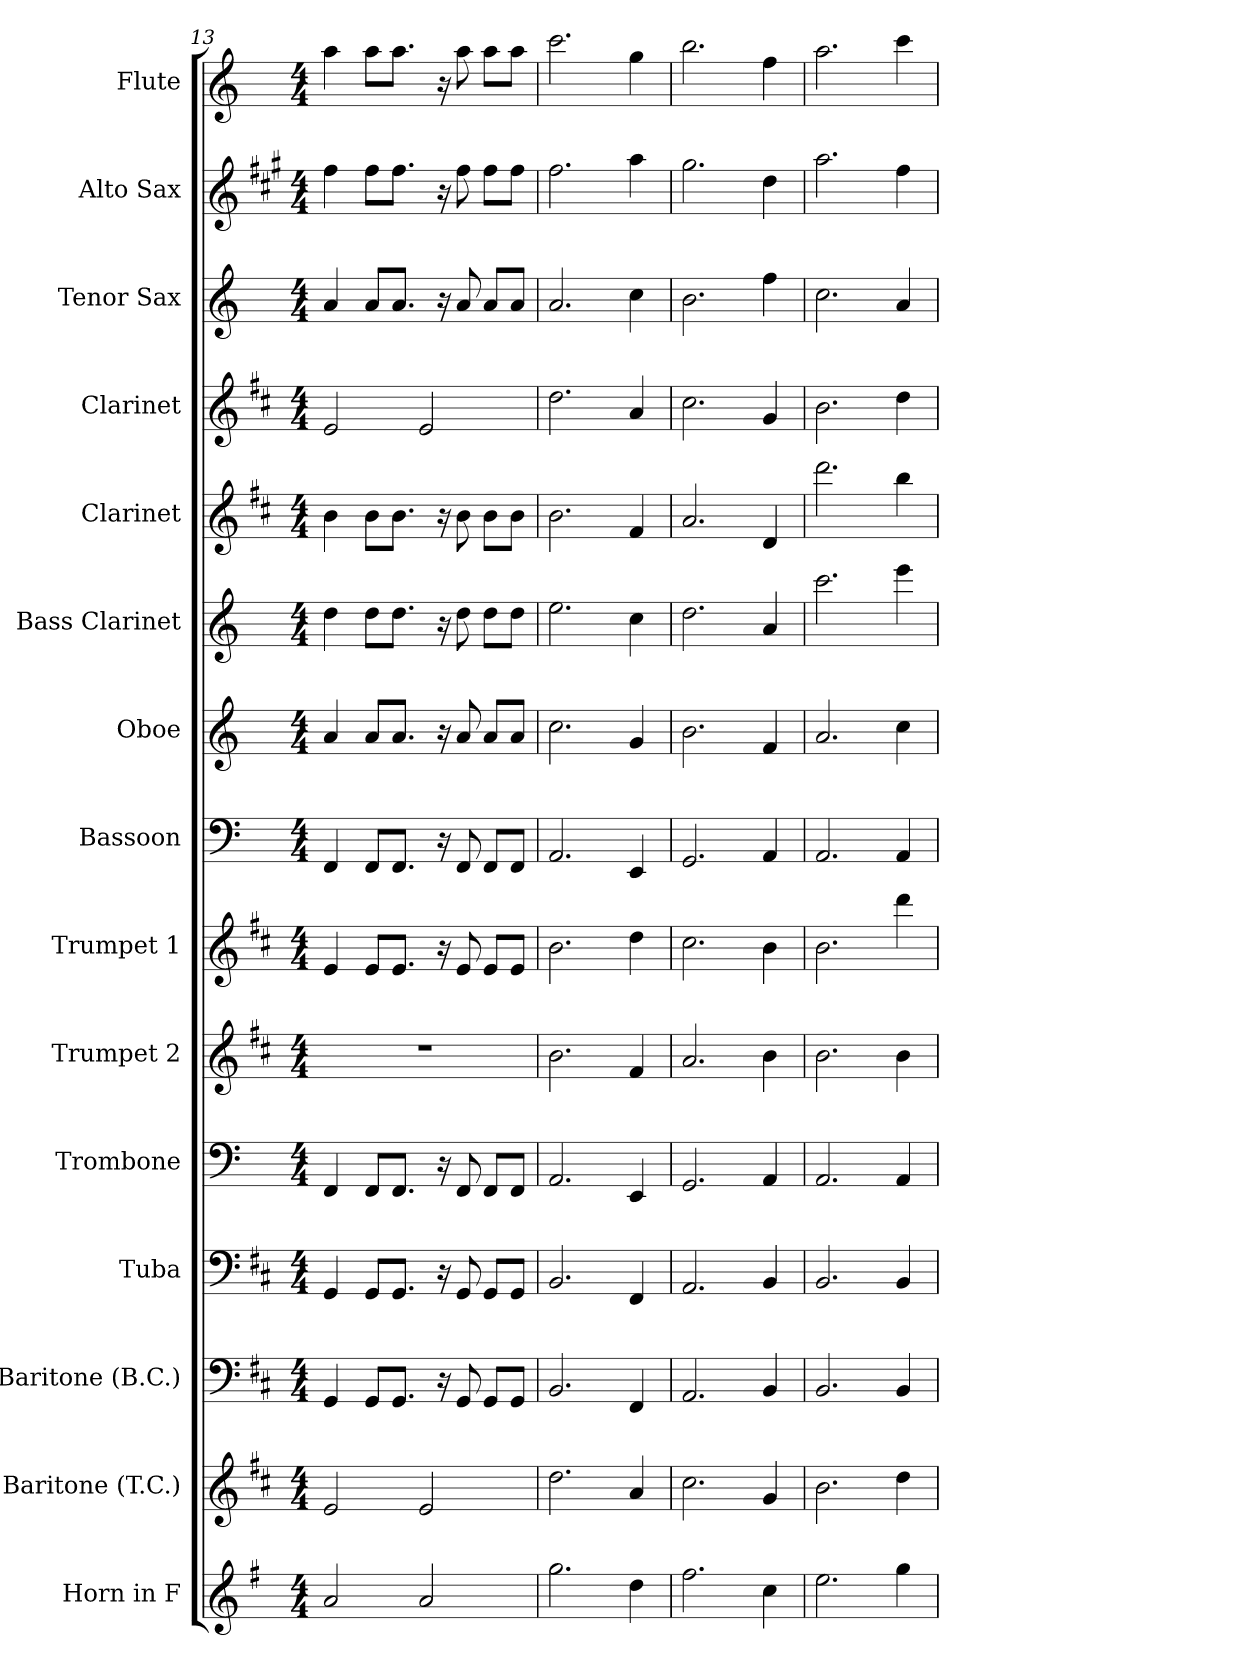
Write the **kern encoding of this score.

**kern	**kern	**kern	**kern	**kern	**kern	**kern	**kern	**kern	**kern	**kern	**kern	**kern	**kern	**kern
*part15	*part14	*part13	*part12	*part11	*part10	*part9	*part8	*part7	*part6	*part5	*part4	*part3	*part2	*part1
*staff15	*staff14	*staff13	*staff12	*staff11	*staff10	*staff9	*staff8	*staff7	*staff6	*staff5	*staff4	*staff3	*staff2	*staff1
*I"Horn in F	*I"Baritone (T.C.)	*I"Baritone (B.C.)	*I"Tuba	*I"Trombone	*I"Trumpet 2	*I"Trumpet 1	*I"Bassoon	*I"Oboe	*I"Bass Clarinet	*I"Clarinet	*I"Clarinet	*I"Tenor Sax	*I"Alto Sax	*I"Flute
*I'Hn.	*I'Bt. TC	*I'Bt. BC	*I'Tb.	*I'Tbn.	*I'Tpt. 2	*I'Tpt. 1	*I'Bn.	*I'Ob.	*I'B. Cl.	*I'Cl.	*I'Cl.	*I'T.Sax.	*I'A.Sax.	*I'Fl.
*clefG2	*clefG2	*clefF4	*clefF4	*clefF4	*clefG2	*clefG2	*clefF4	*clefG2	*clefG2	*clefG2	*clefG2	*clefG2	*clefG2	*clefG2
*ITrd4c7	*ITrd1c2	*ITrd1c2	*ITrd1c2	*	*ITrd1c2	*ITrd1c2	*	*	*ITrd8c14	*ITrd1c2	*ITrd1c2	*ITrd8c14	*ITrd5c9	*
*k[]	*k[]	*k[]	*k[]	*k[]	*k[]	*k[]	*k[]	*k[]	*k[]	*k[]	*k[]	*k[]	*k[]	*k[]
*M4/4	*M4/4	*M4/4	*M4/4	*M4/4	*M4/4	*M4/4	*M4/4	*M4/4	*M4/4	*M4/4	*M4/4	*M4/4	*M4/4	*M4/4
=13	=13	=13	=13	=13	=13	=13	=13	=13	=13	=13	=13	=13	=13	=13
2d	2d	4FF	4FF	4FF	1r	4d	4FF	4a	4d	4a	2d	4A	4a	4aa
.	.	8FFL	8FFL	8FFL	.	8dL	8FFL	8aL	8dL	8aL	.	8AL	8aL	8aaL
.	.	8.FFJ	8.FFJ	8.FFJ	.	8.dJ	8.FFJ	8.aJ	8.dJ	8.aJ	.	8.AJ	8.aJ	8.aaJ
2d	2d	.	.	.	.	.	.	.	.	.	2d	.	.	.
.	.	16r	16r	16r	.	16r	16r	16r	16r	16r	.	16r	16r	16r
.	.	8FF	8FF	8FF	.	8d	8FF	8a	8d	8a	.	8A	8a	8aa
.	.	8FFL	8FFL	8FFL	.	8dL	8FFL	8aL	8dL	8aL	.	8AL	8aL	8aaL
.	.	8FFJ	8FFJ	8FFJ	.	8dJ	8FFJ	8aJ	8dJ	8aJ	.	8AJ	8aJ	8aaJ
=14	=14	=14	=14	=14	=14	=14	=14	=14	=14	=14	=14	=14	=14	=14
2.cc	2.cc	2.AA	2.AA	2.AA	2.a	2.a	2.AA	2.cc	2.e	2.a	2.cc	2.A	2.a	2.ccc
4g	4g	4EE	4EE	4EE	4e	4cc	4EE	4g	4c	4e	4g	4c	4cc	4gg
=15	=15	=15	=15	=15	=15	=15	=15	=15	=15	=15	=15	=15	=15	=15
2.b	2.b	2.GG	2.GG	2.GG	2.g	2.b	2.GG	2.b	2.d	2.g	2.b	2.B	2.b	2.bb
4f	4f	4AA	4AA	4AA	4a	4a	4AA	4f	4A	4c	4f	4f	4f	4ff
=16	=16	=16	=16	=16	=16	=16	=16	=16	=16	=16	=16	=16	=16	=16
2.a	2.a	2.AA	2.AA	2.AA	2.a	2.a	2.AA	2.a	2.cc	2.ccc	2.a	2.c	2.cc	2.aa
4cc	4cc	4AA	4AA	4AA	4a	4ccc	4AA	4cc	4ee	4aa	4cc	4A	4a	4ccc
=	=	=	=	=	=	=	=	=	=	=	=	=	=	=
*-	*-	*-	*-	*-	*-	*-	*-	*-	*-	*-	*-	*-	*-	*-
